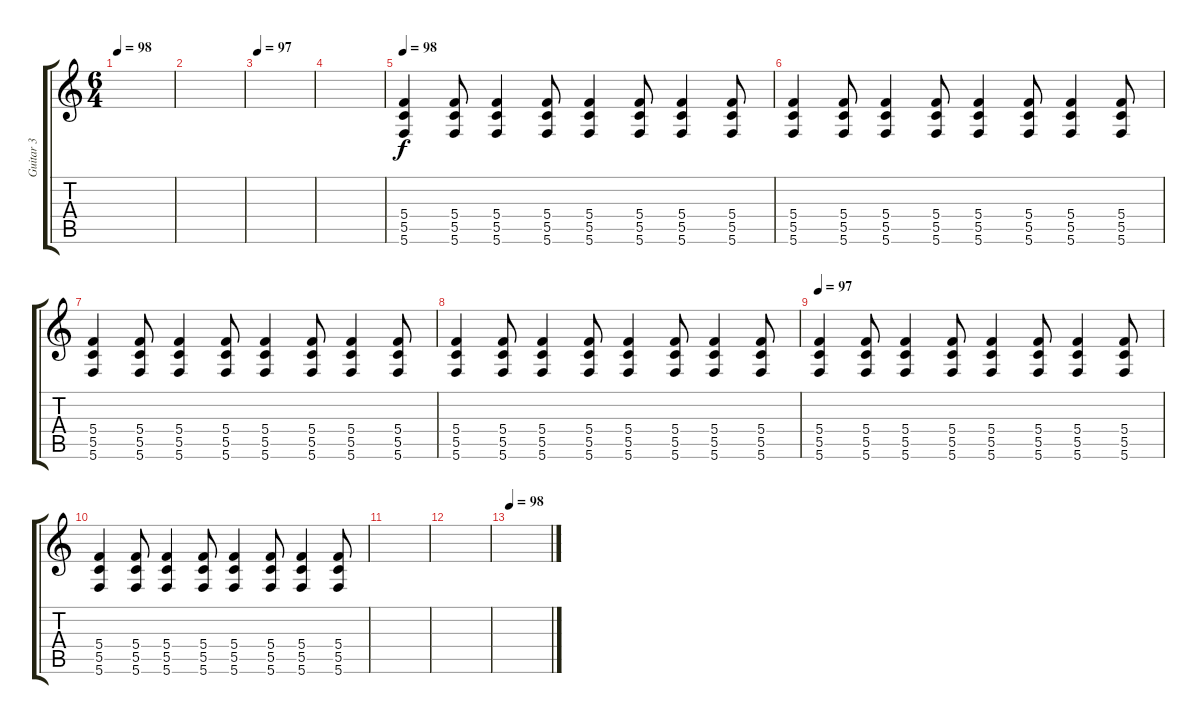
\track ("Guitar 3" "Guitar 3") {instrument distortionguitar}
\staff {score tabs}
\tuning (E4 C4 G3 C3 G2 C2) {hide}
\ts (6 4)
\tempo 98
\clef g2
\ks c
|
|
\tempo 97
|
|
\tempo 98
(5.4 5.5 5.6).4 (5.4 5.5 5.6).8 (5.4 5.5 5.6).4 (5.4 5.5 5.6).8 (5.4 5.5 5.6).4 (5.4 5.5 5.6).8 (5.4 5.5 5.6).4 (5.4 5.5 5.6).8 |
(5.4 5.5 5.6).4 (5.4 5.5 5.6).8 (5.4 5.5 5.6).4 (5.4 5.5 5.6).8 (5.4 5.5 5.6).4 (5.4 5.5 5.6).8 (5.4 5.5 5.6).4 (5.4 5.5 5.6).8 |
(5.4 5.5 5.6).4 (5.4 5.5 5.6).8 (5.4 5.5 5.6).4 (5.4 5.5 5.6).8 (5.4 5.5 5.6).4 (5.4 5.5 5.6).8 (5.4 5.5 5.6).4 (5.4 5.5 5.6).8 |
(5.4 5.5 5.6).4 (5.4 5.5 5.6).8 (5.4 5.5 5.6).4 (5.4 5.5 5.6).8 (5.4 5.5 5.6).4 (5.4 5.5 5.6).8 (5.4 5.5 5.6).4 (5.4 5.5 5.6).8 |
\tempo 97
(5.4 5.5 5.6).4 (5.4 5.5 5.6).8 (5.4 5.5 5.6).4 (5.4 5.5 5.6).8 (5.4 5.5 5.6).4 (5.4 5.5 5.6).8 (5.4 5.5 5.6).4 (5.4 5.5 5.6).8 |
(5.4 5.5 5.6).4 (5.4 5.5 5.6).8 (5.4 5.5 5.6).4 (5.4 5.5 5.6).8 (5.4 5.5 5.6).4 (5.4 5.5 5.6).8 (5.4 5.5 5.6).4 (5.4 5.5 5.6).8 |
|
|
\tempo 98
